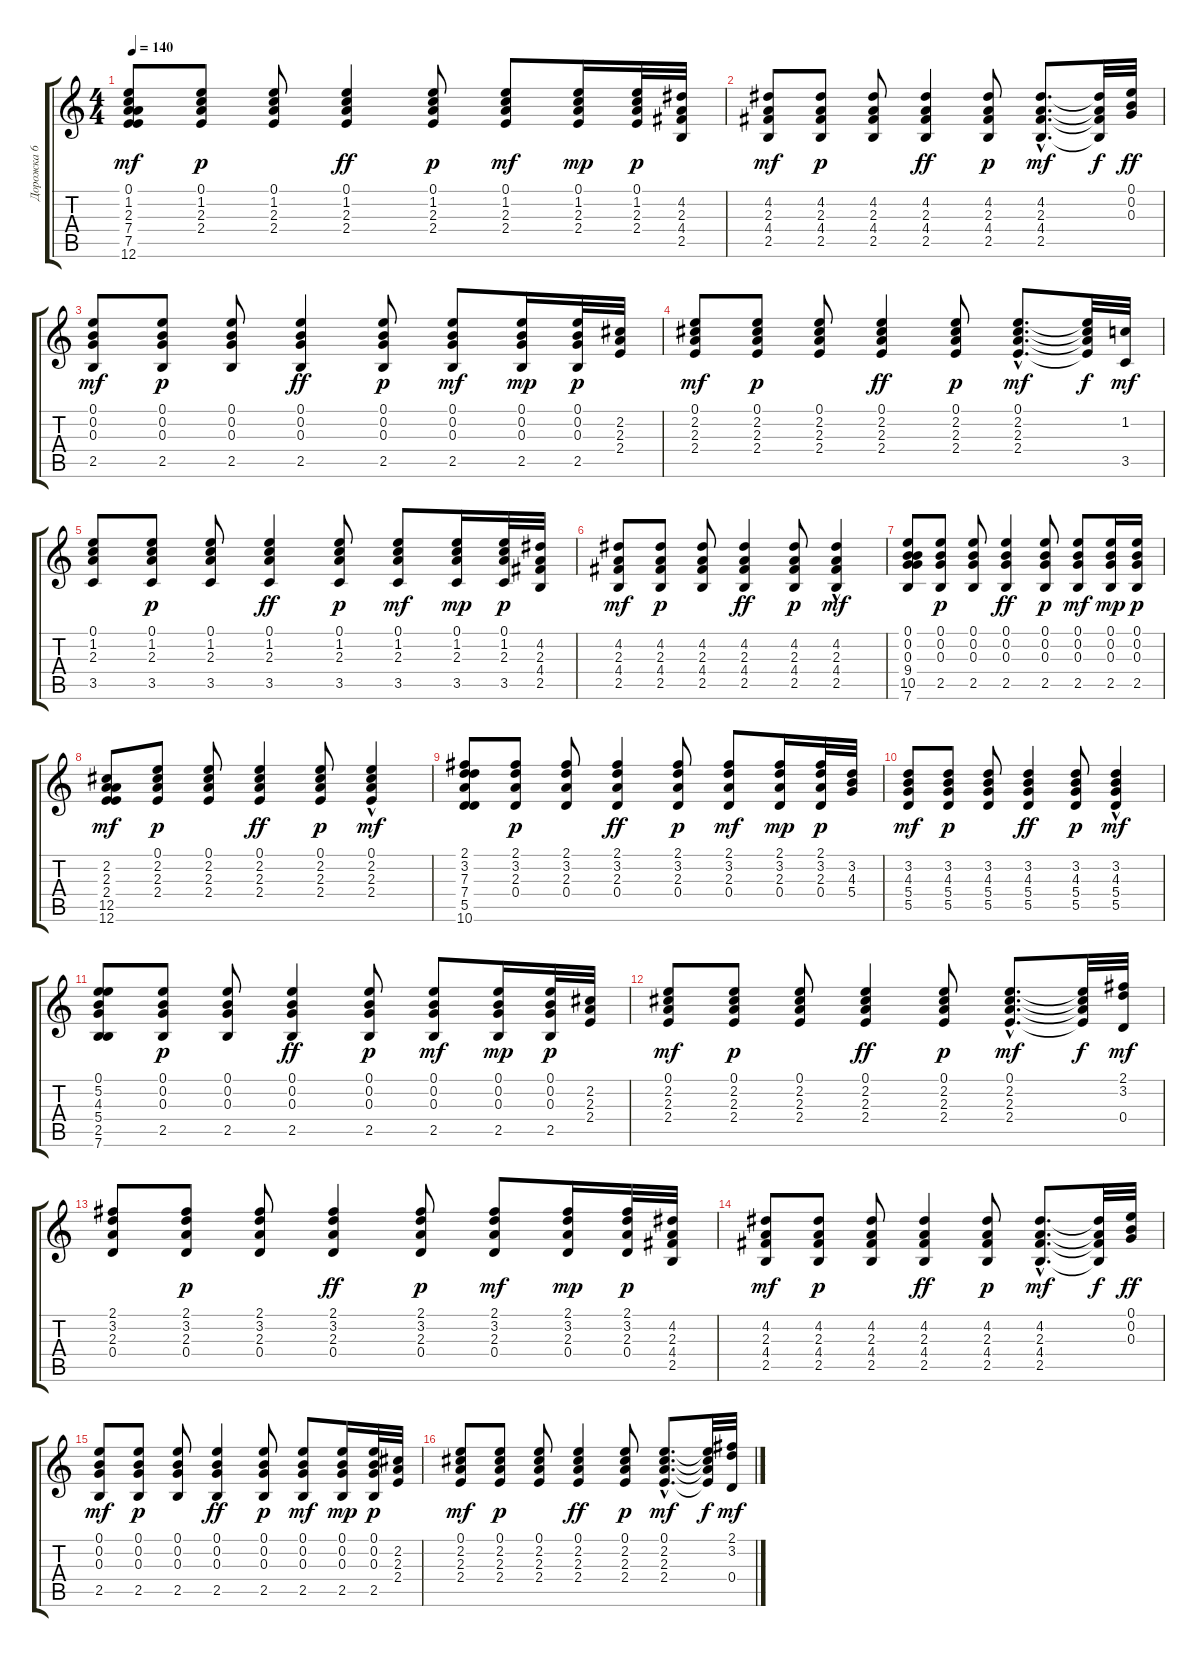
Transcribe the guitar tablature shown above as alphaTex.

\track ("Дорожка 6" "Дорожка 6") {instrument acousticguitarsteel}
\staff {score tabs}
\tuning (E4 B3 G3 D3 A2 E2) {hide}
\ts (4 4)
\tempo 140
\clef g2
\ks c
(0.1 1.2 2.3 7.4 7.5 12.6).8{dy mf} (0.1 1.2 2.3 2.4).8{dy p} (0.1 1.2 2.3 2.4).8 (0.1 1.2 2.3 2.4).4{dy ff} (0.1 1.2 2.3 2.4).8{dy p} (0.1 1.2 2.3 2.4).8{dy mf} (0.1 1.2 2.3 2.4).16{dy mp} (0.1 1.2 2.3 2.4).32{dy p} (4.2 2.3 4.4 2.5).32 |
(4.2 2.3 4.4 2.5).8{dy mf} (4.2 2.3 4.4 2.5).8{dy p} (4.2 2.3 4.4 2.5).8 (4.2 2.3 4.4 2.5).4{dy ff} (4.2 2.3 4.4 2.5).8{dy p} (4.2{hac} 2.3{hac} 4.4{hac} 2.5{hac}).8{d dy mf} (4.2{t} 2.3{t} 4.4{t} 2.5{t}).32{dy f} (0.1 0.2 0.3).32{dy ff} |
(0.1 0.2 0.3 2.5).8{dy mf} (0.1 0.2 0.3 2.5).8{dy p} (0.1 0.2 0.3 2.5).8 (0.1 0.2 0.3 2.5).4{dy ff} (0.1 0.2 0.3 2.5).8{dy p} (0.1 0.2 0.3 2.5).8{dy mf} (0.1 0.2 0.3 2.5).16{dy mp} (0.1 0.2 0.3 2.5).32{dy p} (2.2 2.3 2.4).32 |
(0.1 2.2 2.3 2.4).8{dy mf} (0.1 2.2 2.3 2.4).8{dy p} (0.1 2.2 2.3 2.4).8 (0.1 2.2 2.3 2.4).4{dy ff} (0.1 2.2 2.3 2.4).8{dy p} (0.1{hac} 2.2{hac} 2.3{hac} 2.4{hac}).8{d dy mf} (0.1{t} 2.2{t} 2.3{t} 2.4{t}).32{dy f} (1.2 3.5).32{dy mf} |
(0.1 1.2 2.3 3.5).8 (0.1 1.2 2.3 3.5).8{dy p} (0.1 1.2 2.3 3.5).8 (0.1 1.2 2.3 3.5).4{dy ff} (0.1 1.2 2.3 3.5).8{dy p} (0.1 1.2 2.3 3.5).8{dy mf} (0.1 1.2 2.3 3.5).16{dy mp} (0.1 1.2 2.3 3.5).32{dy p} (4.2 2.3 4.4 2.5).32 |
(4.2 2.3 4.4 2.5).8{dy mf} (4.2 2.3 4.4 2.5).8{dy p} (4.2 2.3 4.4 2.5).8 (4.2 2.3 4.4 2.5).4{dy ff} (4.2 2.3 4.4 2.5).8{dy p} (4.2{hac} 2.3 4.4 2.5).4{dy mf} |
(0.1 0.2 0.3 9.4 10.5 7.6).8 (0.1 0.2 0.3 2.5).8{dy p} (0.1 0.2 0.3 2.5).8 (0.1 0.2 0.3 2.5).4{dy ff} (0.1 0.2 0.3 2.5).8{dy p} (0.1 0.2 0.3 2.5).8{dy mf} (0.1 0.2 0.3 2.5).16{dy mp} (0.1 0.2 0.3 2.5).16{dy p} |
(2.2 2.3 2.4 12.5 12.6).8{dy mf} (0.1 2.2 2.3 2.4).8{dy p} (0.1 2.2 2.3 2.4).8 (0.1 2.2 2.3 2.4).4{dy ff} (0.1 2.2 2.3 2.4).8{dy p} (0.1{hac} 2.2{hac} 2.3 2.4).4{dy mf} |
(2.1 3.2 7.3 7.4 5.5 10.6).8 (2.1 3.2 2.3 0.4).8{dy p} (2.1 3.2 2.3 0.4).8 (2.1 3.2 2.3 0.4).4{dy ff} (2.1 3.2 2.3 0.4).8{dy p} (2.1 3.2 2.3 0.4).8{dy mf} (2.1 3.2 2.3 0.4).16{dy mp} (2.1 3.2 2.3 0.4).32{dy p} (3.2 4.3 5.4).32 |
(3.2 4.3 5.4 5.5).8{dy mf} (3.2 4.3 5.4 5.5).8{dy p} (3.2 4.3 5.4 5.5).8 (3.2 4.3 5.4 5.5).4{dy ff} (3.2 4.3 5.4 5.5).8{dy p} (3.2{hac} 4.3 5.4 5.5).4{dy mf} |
(0.1 5.2 4.3 5.4 2.5 7.6).8 (0.1 0.2 0.3 2.5).8{dy p} (0.1 0.2 0.3 2.5).8 (0.1 0.2 0.3 2.5).4{dy ff} (0.1 0.2 0.3 2.5).8{dy p} (0.1 0.2 0.3 2.5).8{dy mf} (0.1 0.2 0.3 2.5).16{dy mp} (0.1 0.2 0.3 2.5).32{dy p} (2.2 2.3 2.4).32 |
(0.1 2.2 2.3 2.4).8{dy mf} (0.1 2.2 2.3 2.4).8{dy p} (0.1 2.2 2.3 2.4).8 (0.1 2.2 2.3 2.4).4{dy ff} (0.1 2.2 2.3 2.4).8{dy p} (0.1{hac} 2.2{hac} 2.3{hac} 2.4{hac}).8{d dy mf} (0.1{t} 2.2{t} 2.3{t} 2.4{t}).32{dy f} (2.1 3.2 0.4).32{dy mf} |
(2.1 3.2 2.3 0.4).8 (2.1 3.2 2.3 0.4).8{dy p} (2.1 3.2 2.3 0.4).8 (2.1 3.2 2.3 0.4).4{dy ff} (2.1 3.2 2.3 0.4).8{dy p} (2.1 3.2 2.3 0.4).8{dy mf} (2.1 3.2 2.3 0.4).16{dy mp} (2.1 3.2 2.3 0.4).32{dy p} (4.2 2.3 4.4 2.5).32 |
(4.2 2.3 4.4 2.5).8{dy mf} (4.2 2.3 4.4 2.5).8{dy p} (4.2 2.3 4.4 2.5).8 (4.2 2.3 4.4 2.5).4{dy ff} (4.2 2.3 4.4 2.5).8{dy p} (4.2{hac} 2.3{hac} 4.4{hac} 2.5{hac}).8{d dy mf} (4.2{t} 2.3{t} 4.4{t} 2.5{t}).32{dy f} (0.1 0.2 0.3).32{dy ff} |
(0.1 0.2 0.3 2.5).8{dy mf} (0.1 0.2 0.3 2.5).8{dy p} (0.1 0.2 0.3 2.5).8 (0.1 0.2 0.3 2.5).4{dy ff} (0.1 0.2 0.3 2.5).8{dy p} (0.1 0.2 0.3 2.5).8{dy mf} (0.1 0.2 0.3 2.5).16{dy mp} (0.1 0.2 0.3 2.5).32{dy p} (2.2 2.3 2.4).32 |
(0.1 2.2 2.3 2.4).8{dy mf} (0.1 2.2 2.3 2.4).8{dy p} (0.1 2.2 2.3 2.4).8 (0.1 2.2 2.3 2.4).4{dy ff} (0.1 2.2 2.3 2.4).8{dy p} (0.1{hac} 2.2{hac} 2.3{hac} 2.4{hac}).8{d dy mf} (0.1{t} 2.2{t} 2.3{t} 2.4{t}).32{dy f} (2.1 3.2 0.4).32{dy mf}
